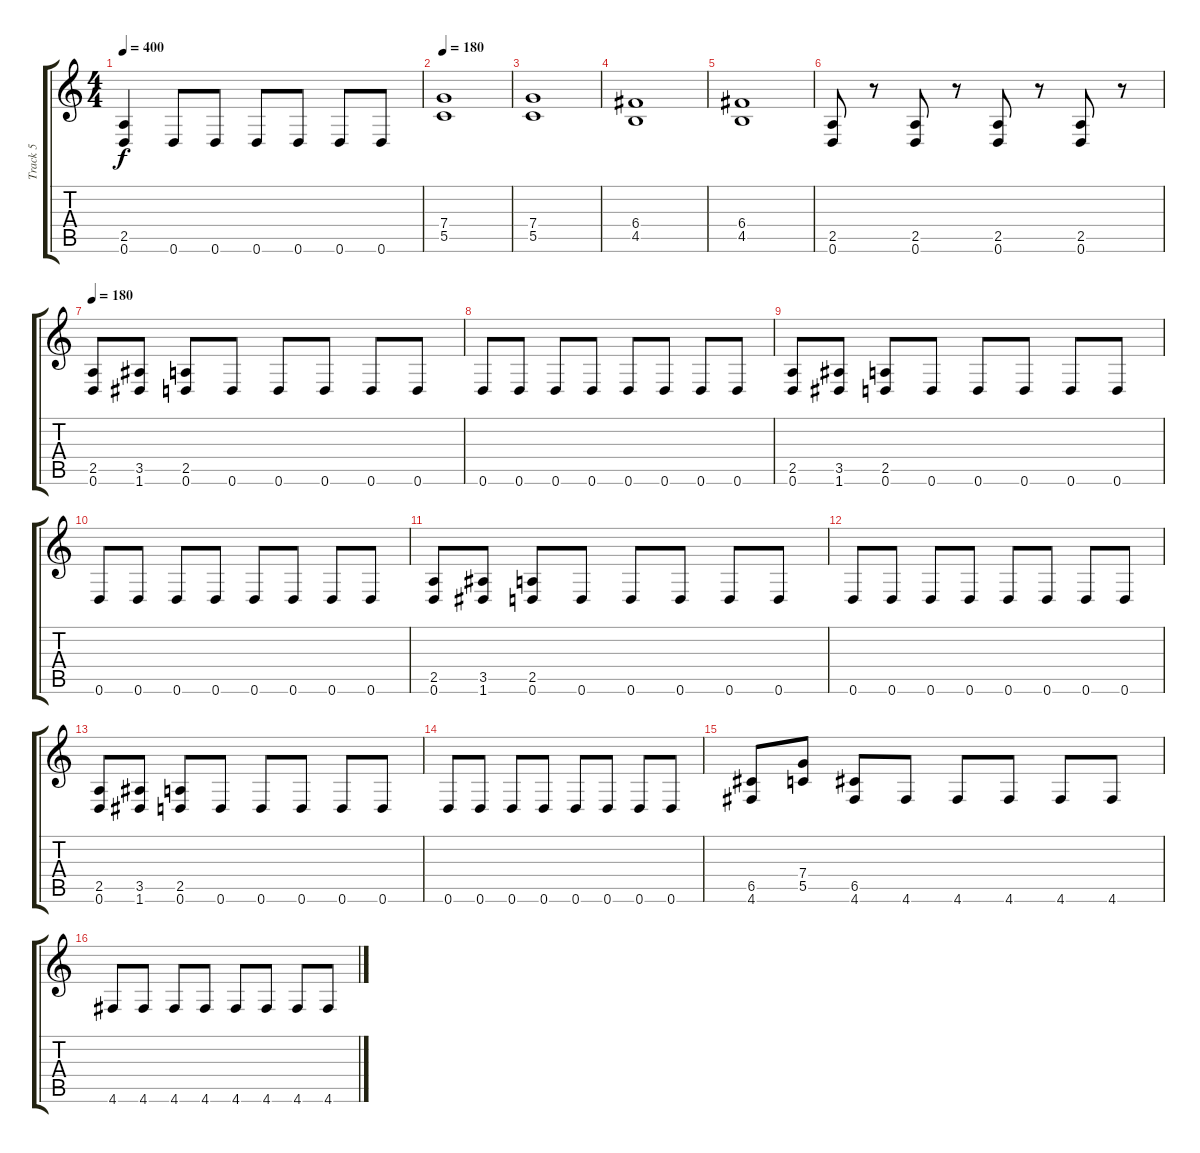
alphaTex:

\track ("Track 5" "Track 5") {instrument electricbassfinger}
\staff {score tabs}
\tuning (D4 A3 F3 C3 G2 D2) {hide}
\ts (4 4)
\tempo 400
\clef g2
\ks c
(2.5 0.6).4{dy f} 0.6.8 0.6.8 0.6.8 0.6.8 0.6.8 0.6.8 |
\tempo 180
(7.4 5.5).1 |
(7.4 5.5).1 |
(6.4 4.5).1 |
(6.4 4.5).1 |
(2.5 0.6).8 r.8 (2.5 0.6).8 r.8 (2.5 0.6).8 r.8 (2.5 0.6).8 r.8 |
\tempo 180
(2.5 0.6).8 (3.5 1.6).8 (2.5 0.6).8 0.6.8 0.6.8 0.6.8 0.6.8 0.6.8 |
0.6.8 0.6.8 0.6.8 0.6.8 0.6.8 0.6.8 0.6.8 0.6.8 |
(2.5 0.6).8 (3.5 1.6).8 (2.5 0.6).8 0.6.8 0.6.8 0.6.8 0.6.8 0.6.8 |
0.6.8 0.6.8 0.6.8 0.6.8 0.6.8 0.6.8 0.6.8 0.6.8 |
(2.5 0.6).8 (3.5 1.6).8 (2.5 0.6).8 0.6.8 0.6.8 0.6.8 0.6.8 0.6.8 |
0.6.8 0.6.8 0.6.8 0.6.8 0.6.8 0.6.8 0.6.8 0.6.8 |
(2.5 0.6).8 (3.5 1.6).8 (2.5 0.6).8 0.6.8 0.6.8 0.6.8 0.6.8 0.6.8 |
0.6.8 0.6.8 0.6.8 0.6.8 0.6.8 0.6.8 0.6.8 0.6.8 |
(6.5 4.6).8 (7.4 5.5).8 (6.5 4.6).8 4.6.8 4.6.8 4.6.8 4.6.8 4.6.8 |
4.6.8 4.6.8 4.6.8 4.6.8 4.6.8 4.6.8 4.6.8 4.6.8
